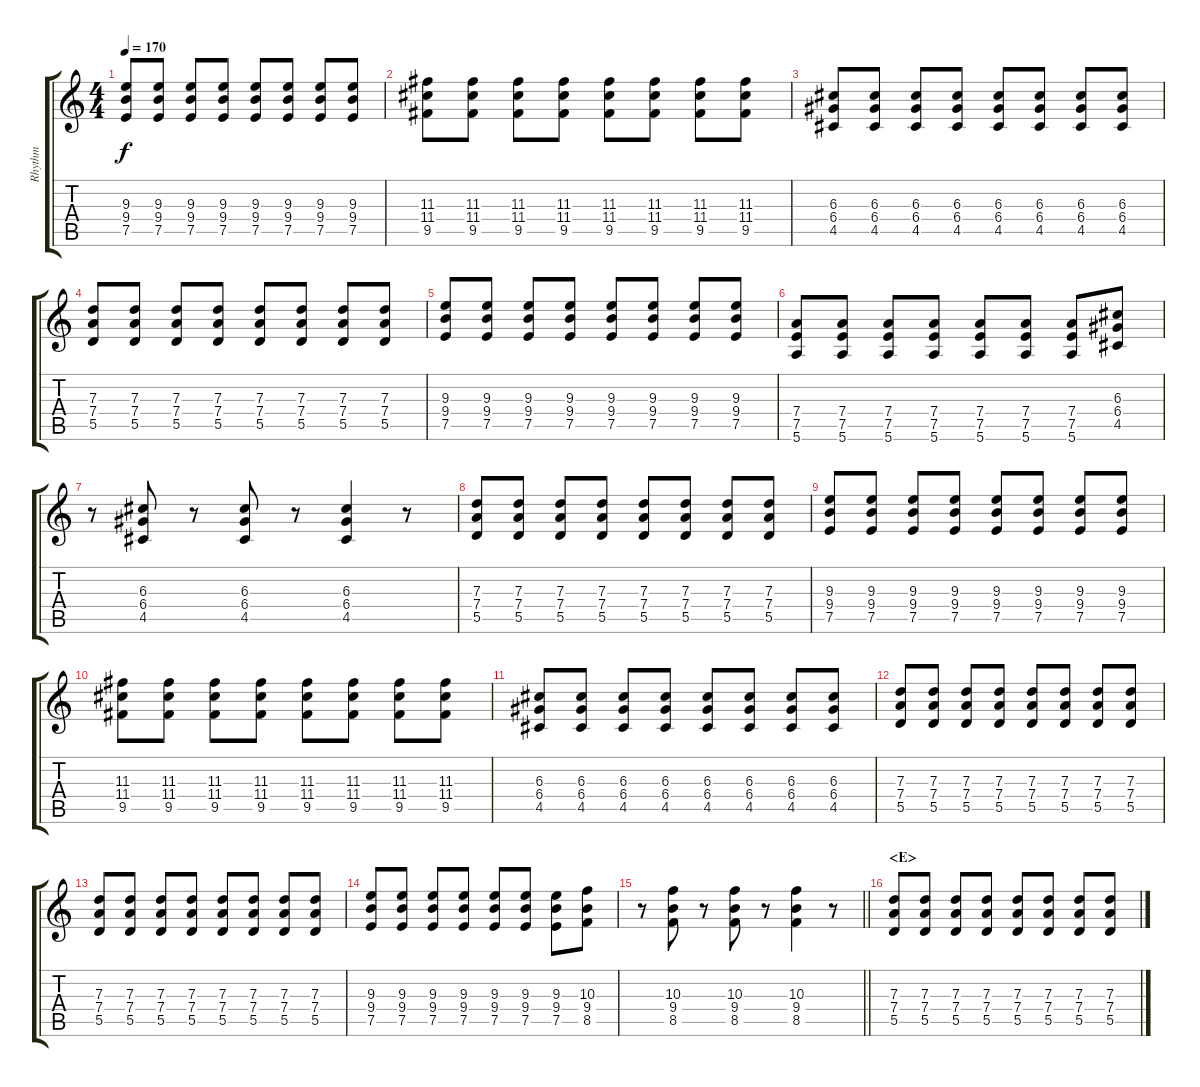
\track ("Rhythm" "Rhythm") {instrument distortionguitar}
\staff {score tabs}
\tuning (E4 B3 G3 D3 A2 E2) {hide}
\ts (4 4)
\tempo 170
\clef g2
\ks c
(9.3 9.4 7.5).8{dy f} (9.3 9.4 7.5).8 (9.3 9.4 7.5).8 (9.3 9.4 7.5).8 (9.3 9.4 7.5).8 (9.3 9.4 7.5).8 (9.3 9.4 7.5).8 (9.3 9.4 7.5).8 |
(11.3 11.4 9.5).8 (11.3 11.4 9.5).8 (11.3 11.4 9.5).8 (11.3 11.4 9.5).8 (11.3 11.4 9.5).8 (11.3 11.4 9.5).8 (11.3 11.4 9.5).8 (11.3 11.4 9.5).8 |
(6.3 6.4 4.5).8 (6.3 6.4 4.5).8 (6.3 6.4 4.5).8 (6.3 6.4 4.5).8 (6.3 6.4 4.5).8 (6.3 6.4 4.5).8 (6.3 6.4 4.5).8 (6.3 6.4 4.5).8 |
(7.3 7.4 5.5).8 (7.3 7.4 5.5).8 (7.3 7.4 5.5).8 (7.3 7.4 5.5).8 (7.3 7.4 5.5).8 (7.3 7.4 5.5).8 (7.3 7.4 5.5).8 (7.3 7.4 5.5).8 |
(9.3 9.4 7.5).8 (9.3 9.4 7.5).8 (9.3 9.4 7.5).8 (9.3 9.4 7.5).8 (9.3 9.4 7.5).8 (9.3 9.4 7.5).8 (9.3 9.4 7.5).8 (9.3 9.4 7.5).8 |
(7.4 7.5 5.6).8 (7.4 7.5 5.6).8 (7.4 7.5 5.6).8 (7.4 7.5 5.6).8 (7.4 7.5 5.6).8 (7.4 7.5 5.6).8 (7.4 7.5 5.6).8 (6.3 6.4 4.5).8 |
r.8 (6.3 6.4 4.5).8 r.8 (6.3 6.4 4.5).8 r.8 (6.3 6.4 4.5).4 r.8 |
(7.3 7.4 5.5).8 (7.3 7.4 5.5).8 (7.3 7.4 5.5).8 (7.3 7.4 5.5).8 (7.3 7.4 5.5).8 (7.3 7.4 5.5).8 (7.3 7.4 5.5).8 (7.3 7.4 5.5).8 |
(9.3 9.4 7.5).8 (9.3 9.4 7.5).8 (9.3 9.4 7.5).8 (9.3 9.4 7.5).8 (9.3 9.4 7.5).8 (9.3 9.4 7.5).8 (9.3 9.4 7.5).8 (9.3 9.4 7.5).8 |
(11.3 11.4 9.5).8 (11.3 11.4 9.5).8 (11.3 11.4 9.5).8 (11.3 11.4 9.5).8 (11.3 11.4 9.5).8 (11.3 11.4 9.5).8 (11.3 11.4 9.5).8 (11.3 11.4 9.5).8 |
(6.3 6.4 4.5).8 (6.3 6.4 4.5).8 (6.3 6.4 4.5).8 (6.3 6.4 4.5).8 (6.3 6.4 4.5).8 (6.3 6.4 4.5).8 (6.3 6.4 4.5).8 (6.3 6.4 4.5).8 |
(7.3 7.4 5.5).8 (7.3 7.4 5.5).8 (7.3 7.4 5.5).8 (7.3 7.4 5.5).8 (7.3 7.4 5.5).8 (7.3 7.4 5.5).8 (7.3 7.4 5.5).8 (7.3 7.4 5.5).8 |
(7.3 7.4 5.5).8 (7.3 7.4 5.5).8 (7.3 7.4 5.5).8 (7.3 7.4 5.5).8 (7.3 7.4 5.5).8 (7.3 7.4 5.5).8 (7.3 7.4 5.5).8 (7.3 7.4 5.5).8 |
(9.3 9.4 7.5).8 (9.3 9.4 7.5).8 (9.3 9.4 7.5).8 (9.3 9.4 7.5).8 (9.3 9.4 7.5).8 (9.3 9.4 7.5).8 (9.3 9.4 7.5).8 (10.3 9.4 8.5).8 |
\barLineRight lightlight
r.8 (10.3 9.4 8.5).8 r.8 (10.3 9.4 8.5).8 r.8 (10.3 9.4 8.5).4 r.8 |
\section ("" "<E>")
(7.3 7.4 5.5).8 (7.3 7.4 5.5).8 (7.3 7.4 5.5).8 (7.3 7.4 5.5).8 (7.3 7.4 5.5).8 (7.3 7.4 5.5).8 (7.3 7.4 5.5).8 (7.3 7.4 5.5).8
